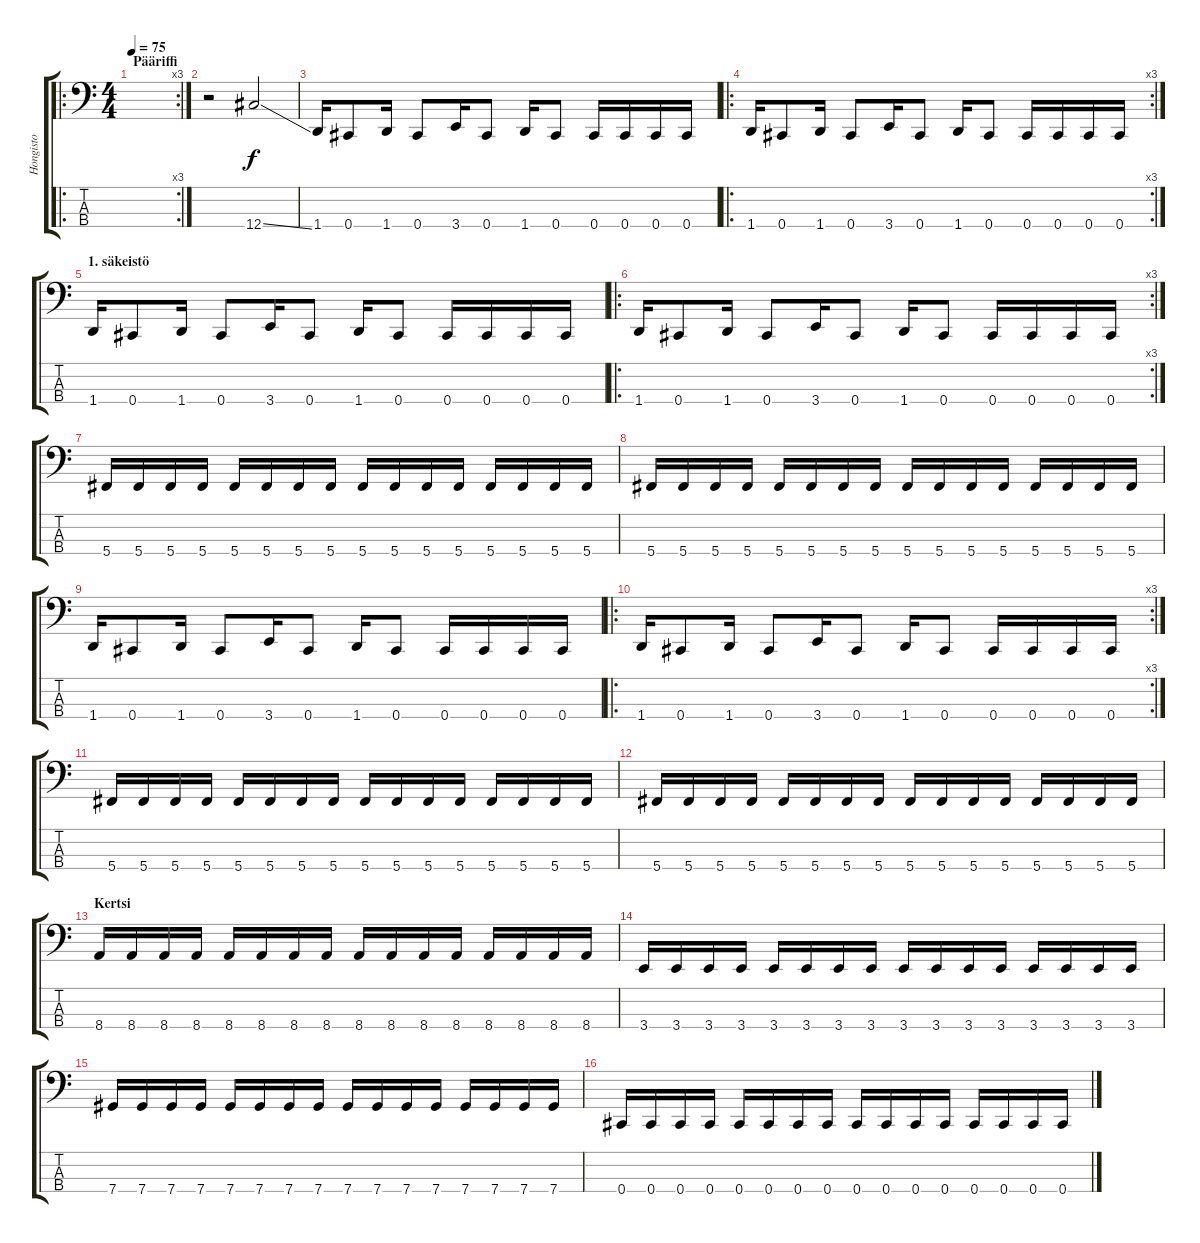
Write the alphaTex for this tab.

\track ("Hongisto" "Hongisto") {instrument electricbasspick}
\staff {score tabs}
\tuning (Gb2 Db2 Ab1 Db1) {hide}
\ro
\rc 3
\ts (4 4)
\section ("" "Pääriffi")
\tempo 75
\clef f4
\ks c
|
r.2 12.4{ss}.2 |
1.4.16 0.4.8 1.4.16 0.4.8 3.4.16 0.4.8 1.4.16 0.4.8 0.4.16 0.4.16 0.4.16 0.4.16 |
\ro
\rc 3
1.4.16 0.4.8 1.4.16 0.4.8 3.4.16 0.4.8 1.4.16 0.4.8 0.4.16 0.4.16 0.4.16 0.4.16 |
\section ("" "1. säkeistö")
1.4.16 0.4.8 1.4.16 0.4.8 3.4.16 0.4.8 1.4.16 0.4.8 0.4.16 0.4.16 0.4.16 0.4.16 |
\ro
\rc 3
1.4.16 0.4.8 1.4.16 0.4.8 3.4.16 0.4.8 1.4.16 0.4.8 0.4.16 0.4.16 0.4.16 0.4.16 |
5.4.16 5.4.16 5.4.16 5.4.16 5.4.16 5.4.16 5.4.16 5.4.16 5.4.16 5.4.16 5.4.16 5.4.16 5.4.16 5.4.16 5.4.16 5.4.16 |
5.4.16 5.4.16 5.4.16 5.4.16 5.4.16 5.4.16 5.4.16 5.4.16 5.4.16 5.4.16 5.4.16 5.4.16 5.4.16 5.4.16 5.4.16 5.4.16 |
1.4.16 0.4.8 1.4.16 0.4.8 3.4.16 0.4.8 1.4.16 0.4.8 0.4.16 0.4.16 0.4.16 0.4.16 |
\ro
\rc 3
1.4.16 0.4.8 1.4.16 0.4.8 3.4.16 0.4.8 1.4.16 0.4.8 0.4.16 0.4.16 0.4.16 0.4.16 |
5.4.16 5.4.16 5.4.16 5.4.16 5.4.16 5.4.16 5.4.16 5.4.16 5.4.16 5.4.16 5.4.16 5.4.16 5.4.16 5.4.16 5.4.16 5.4.16 |
5.4.16 5.4.16 5.4.16 5.4.16 5.4.16 5.4.16 5.4.16 5.4.16 5.4.16 5.4.16 5.4.16 5.4.16 5.4.16 5.4.16 5.4.16 5.4.16 |
\section ("" "Kertsi")
8.4.16 8.4.16 8.4.16 8.4.16 8.4.16 8.4.16 8.4.16 8.4.16 8.4.16 8.4.16 8.4.16 8.4.16 8.4.16 8.4.16 8.4.16 8.4.16 |
3.4.16 3.4.16 3.4.16 3.4.16 3.4.16 3.4.16 3.4.16 3.4.16 3.4.16 3.4.16 3.4.16 3.4.16 3.4.16 3.4.16 3.4.16 3.4.16 |
7.4.16 7.4.16 7.4.16 7.4.16 7.4.16 7.4.16 7.4.16 7.4.16 7.4.16 7.4.16 7.4.16 7.4.16 7.4.16 7.4.16 7.4.16 7.4.16 |
0.4.16 0.4.16 0.4.16 0.4.16 0.4.16 0.4.16 0.4.16 0.4.16 0.4.16 0.4.16 0.4.16 0.4.16 0.4.16 0.4.16 0.4.16 0.4.16
